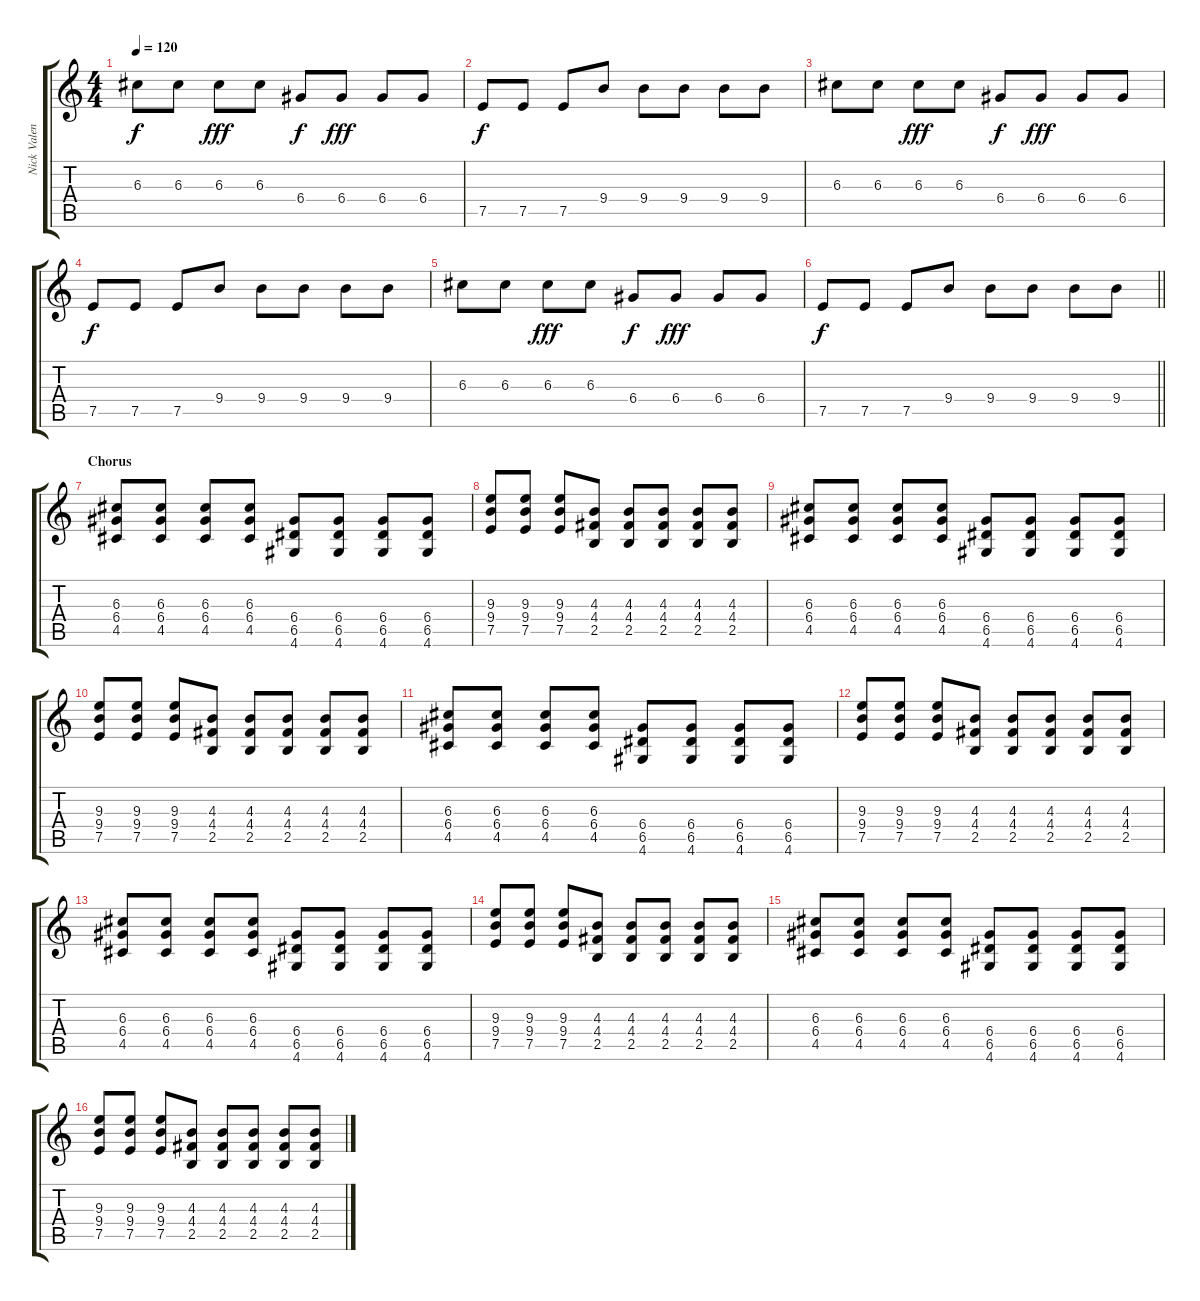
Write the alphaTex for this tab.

\track ("Nick Valensi - Lead Guiar" "Nick Valen") {instrument distortionguitar}
\staff {score tabs}
\tuning (E4 B3 G3 D3 A2 E2) {hide}
\ts (4 4)
\tempo 120
\clef g2
\ks c
6.3.8{dy f} 6.3.8 6.3.8{dy fff} 6.3.8 6.4.8{dy f} 6.4.8{dy fff} 6.4.8 6.4.8 |
7.5.8{dy f} 7.5.8 7.5.8 9.4.8 9.4.8 9.4.8 9.4.8 9.4.8 |
6.3.8 6.3.8 6.3.8{dy fff} 6.3.8 6.4.8{dy f} 6.4.8{dy fff} 6.4.8 6.4.8 |
7.5.8{dy f} 7.5.8 7.5.8 9.4.8 9.4.8 9.4.8 9.4.8 9.4.8 |
6.3.8 6.3.8 6.3.8{dy fff} 6.3.8 6.4.8{dy f} 6.4.8{dy fff} 6.4.8 6.4.8 |
\barLineRight lightlight
7.5.8{dy f} 7.5.8 7.5.8 9.4.8 9.4.8 9.4.8 9.4.8 9.4.8 |
\section ("" "Chorus")
(6.3 6.4 4.5).8 (6.3 6.4 4.5).8 (6.3 6.4 4.5).8 (6.3 6.4 4.5).8 (6.4 6.5 4.6).8 (6.4 6.5 4.6).8 (6.4 6.5 4.6).8 (6.4 6.5 4.6).8 |
(9.3 9.4 7.5).8 (9.3 9.4 7.5).8 (9.3 9.4 7.5).8 (4.3 4.4 2.5).8 (4.3 4.4 2.5).8 (4.3 4.4 2.5).8 (4.3 4.4 2.5).8 (4.3 4.4 2.5).8 |
(6.3 6.4 4.5).8 (6.3 6.4 4.5).8 (6.3 6.4 4.5).8 (6.3 6.4 4.5).8 (6.4 6.5 4.6).8 (6.4 6.5 4.6).8 (6.4 6.5 4.6).8 (6.4 6.5 4.6).8 |
(9.3 9.4 7.5).8 (9.3 9.4 7.5).8 (9.3 9.4 7.5).8 (4.3 4.4 2.5).8 (4.3 4.4 2.5).8 (4.3 4.4 2.5).8 (4.3 4.4 2.5).8 (4.3 4.4 2.5).8 |
(6.3 6.4 4.5).8 (6.3 6.4 4.5).8 (6.3 6.4 4.5).8 (6.3 6.4 4.5).8 (6.4 6.5 4.6).8 (6.4 6.5 4.6).8 (6.4 6.5 4.6).8 (6.4 6.5 4.6).8 |
(9.3 9.4 7.5).8 (9.3 9.4 7.5).8 (9.3 9.4 7.5).8 (4.3 4.4 2.5).8 (4.3 4.4 2.5).8 (4.3 4.4 2.5).8 (4.3 4.4 2.5).8 (4.3 4.4 2.5).8 |
(6.3 6.4 4.5).8 (6.3 6.4 4.5).8 (6.3 6.4 4.5).8 (6.3 6.4 4.5).8 (6.4 6.5 4.6).8 (6.4 6.5 4.6).8 (6.4 6.5 4.6).8 (6.4 6.5 4.6).8 |
(9.3 9.4 7.5).8 (9.3 9.4 7.5).8 (9.3 9.4 7.5).8 (4.3 4.4 2.5).8 (4.3 4.4 2.5).8 (4.3 4.4 2.5).8 (4.3 4.4 2.5).8 (4.3 4.4 2.5).8 |
(6.3 6.4 4.5).8 (6.3 6.4 4.5).8 (6.3 6.4 4.5).8 (6.3 6.4 4.5).8 (6.4 6.5 4.6).8 (6.4 6.5 4.6).8 (6.4 6.5 4.6).8 (6.4 6.5 4.6).8 |
(9.3 9.4 7.5).8 (9.3 9.4 7.5).8 (9.3 9.4 7.5).8 (4.3 4.4 2.5).8 (4.3 4.4 2.5).8 (4.3 4.4 2.5).8 (4.3 4.4 2.5).8 (4.3 4.4 2.5).8
